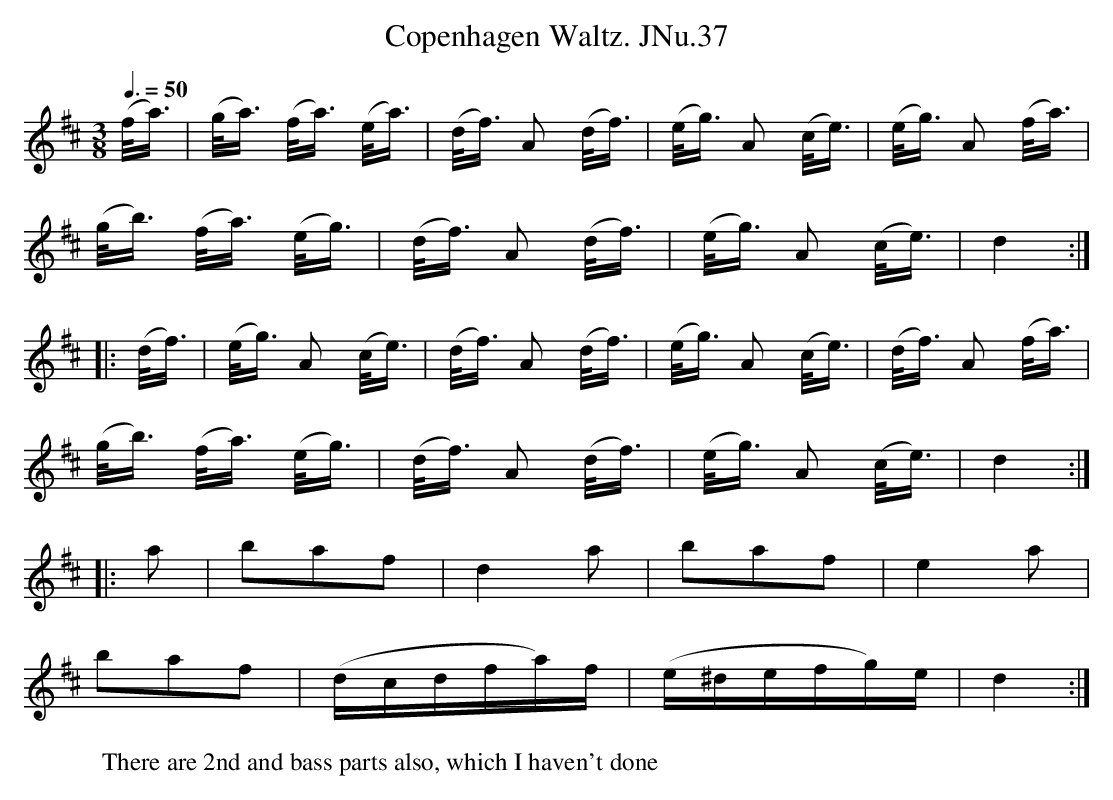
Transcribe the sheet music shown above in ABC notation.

X:1
T:Copenhagen Waltz. JNu.37
M:3/8
L:1/16
Q:3/8=50
K:D
(f<a)|(g<a) (f<a) (e<a)|(d<f) A2 (d<f)|(e<g) A2 (c<e)|(e<g) A2 (f<a)|
(g<b) (f<a) (e<g)|(d<f) A2 (d<f)|(e<g) A2 (c<e)|d4:|
|:(d<f)|(e<g) A2 (c<e)|(d<f) A2 (d<f)|(e<g) A2 (c<e)|(d<f) A2 (f<a)|
(g<b) (f<a) (e<g)|(d<f) A2 (d<f)|(e<g) A2 (c<e)|d4:|
|:a2|b2a2f2|d4a2|b2a2f2|e4a2|
b2a2f2|(dcdfa)f|(e^defg)e|d4:|
W:There are 2nd and bass parts also, which I haven't done
